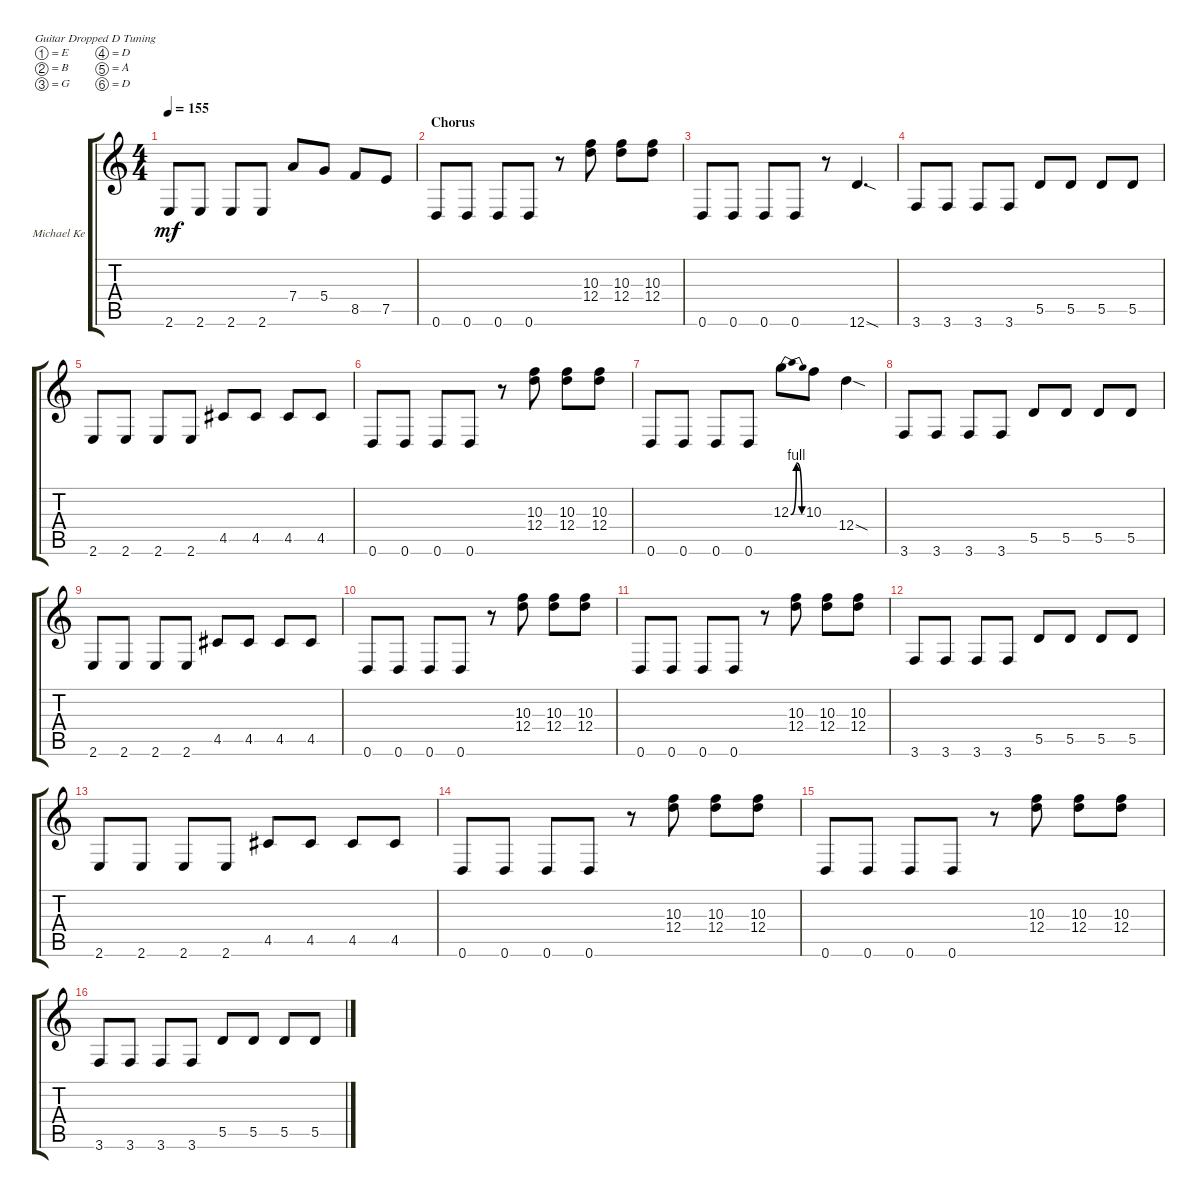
\defaultSystemsLayout 4
\bracketExtendMode groupsimilarinstruments
\firstSystemTrackNameOrientation horizontal
\otherSystemsTrackNameOrientation horizontal
\track ("Michael Kerr (Guitar)" "Michael Ke") {instrument overdrivenguitar}
\staff {score tabs}
\tuning (E4 B3 G3 D3 A2 D2)
\ts (4 4)
\tempo 155
\clef g2
\ks c
2.6.8{dy mf} 2.6.8 2.6.8 2.6.8 7.4.8 5.4.8 8.5.8 7.5.8 |
\section ("" "Chorus")
0.6.8 0.6.8 0.6.8 0.6.8 r.8 (10.3 12.4).8 (10.3 12.4).8 (10.3 12.4).8 |
0.6.8 0.6.8 0.6.8 0.6.8 r.8 12.6{sod}.4{d} |
3.6.8 3.6.8 3.6.8 3.6.8 5.5.8 5.5.8 5.5.8 5.5.8 |
2.6.8 2.6.8 2.6.8 2.6.8 4.5.8 4.5.8 4.5.8 4.5.8 |
0.6.8 0.6.8 0.6.8 0.6.8 r.8 (10.3 12.4).8 (10.3 12.4).8 (10.3 12.4).8 |
0.6.8 0.6.8 0.6.8 0.6.8 12.3{be (bendrelease 0 0 10.2 4 20.4 4 30 0)}.8 10.3.8 12.4{sod}.4 |
3.6.8 3.6.8 3.6.8 3.6.8 5.5.8 5.5.8 5.5.8 5.5.8 |
2.6.8 2.6.8 2.6.8 2.6.8 4.5.8 4.5.8 4.5.8 4.5.8 |
0.6.8 0.6.8 0.6.8 0.6.8 r.8 (10.3 12.4).8 (10.3 12.4).8 (10.3 12.4).8 |
0.6.8 0.6.8 0.6.8 0.6.8 r.8 (12.4 10.3).8 (12.4 10.3).8 (12.4 10.3).8 |
3.6.8 3.6.8 3.6.8 3.6.8 5.5.8 5.5.8 5.5.8 5.5.8 |
2.6.8 2.6.8 2.6.8 2.6.8 4.5.8 4.5.8 4.5.8 4.5.8 |
0.6.8 0.6.8 0.6.8 0.6.8 r.8 (10.3 12.4).8 (10.3 12.4).8 (10.3 12.4).8 |
0.6.8 0.6.8 0.6.8 0.6.8 r.8 (12.4 10.3).8 (12.4 10.3).8 (12.4 10.3).8 |
3.6.8 3.6.8 3.6.8 3.6.8 5.5.8 5.5.8 5.5.8 5.5.8
